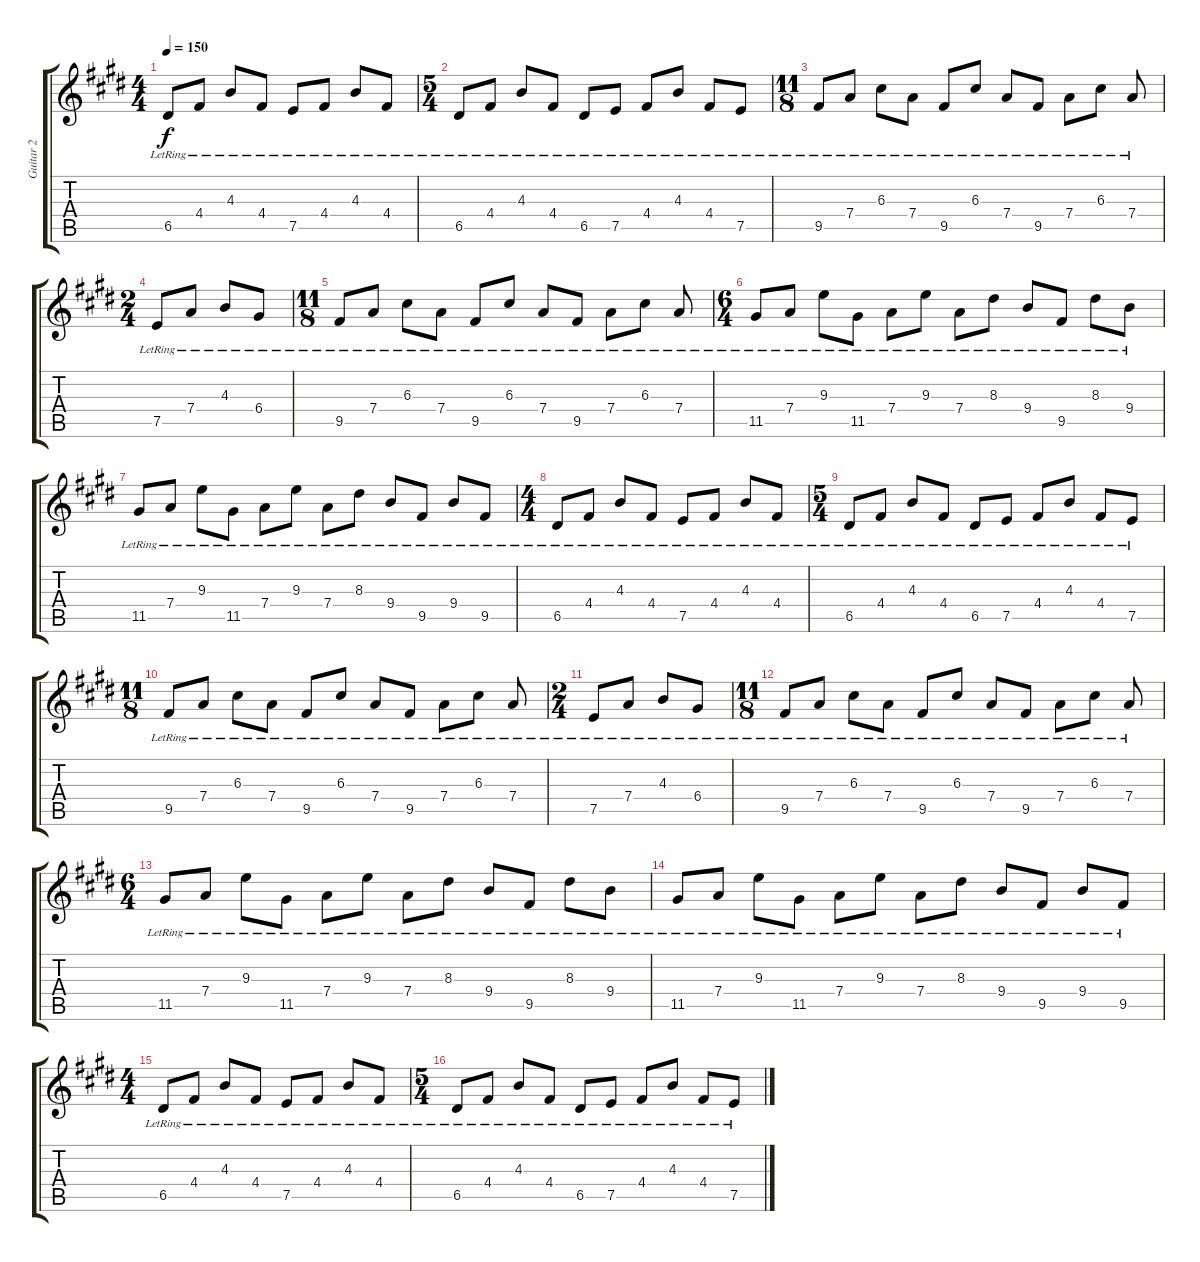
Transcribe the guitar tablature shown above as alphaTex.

\track ("Guitar 2" "Guitar 2") {instrument electricguitarjazz}
\staff {score tabs}
\tuning (E4 B3 G3 D3 A2 E2) {hide}
\ts (4 4)
\tempo 150
\clef g2
\ks e
6.5{lr}.8{dy f} 4.4{lr}.8 4.3{lr}.8 4.4{lr}.8 7.5{lr}.8 4.4{lr}.8 4.3{lr}.8 4.4{lr}.8 |
\ts (5 4)
6.5{lr}.8 4.4{lr}.8 4.3{lr}.8 4.4{lr}.8 6.5{lr}.8 7.5{lr}.8 4.4{lr}.8 4.3{lr}.8 4.4{lr}.8 7.5{lr}.8 |
\ts (11 8)
9.5{lr}.8 7.4{lr}.8 6.3{lr}.8 7.4{lr}.8 9.5{lr}.8 6.3{lr}.8 7.4{lr}.8 9.5{lr}.8 7.4{lr}.8 6.3{lr}.8 7.4{lr}.8 |
\ts (2 4)
7.5{lr}.8 7.4{lr}.8 4.3{lr}.8 6.4{lr}.8 |
\ts (11 8)
9.5{lr}.8 7.4{lr}.8 6.3{lr}.8 7.4{lr}.8 9.5{lr}.8 6.3{lr}.8 7.4{lr}.8 9.5{lr}.8 7.4{lr}.8 6.3{lr}.8 7.4{lr}.8 |
\ts (6 4)
11.5{lr}.8 7.4{lr}.8 9.3{lr}.8 11.5{lr}.8 7.4{lr}.8 9.3{lr}.8 7.4{lr}.8 8.3{lr}.8 9.4{lr}.8 9.5{lr}.8 8.3{lr}.8 9.4{lr}.8 |
11.5{lr}.8 7.4{lr}.8 9.3{lr}.8 11.5{lr}.8 7.4{lr}.8 9.3{lr}.8 7.4{lr}.8 8.3{lr}.8 9.4{lr}.8 9.5{lr}.8 9.4{lr}.8 9.5{lr}.8 |
\ts (4 4)
6.5{lr}.8 4.4{lr}.8 4.3{lr}.8 4.4{lr}.8 7.5{lr}.8 4.4{lr}.8 4.3{lr}.8 4.4{lr}.8 |
\ts (5 4)
6.5{lr}.8 4.4{lr}.8 4.3{lr}.8 4.4{lr}.8 6.5{lr}.8 7.5{lr}.8 4.4{lr}.8 4.3{lr}.8 4.4{lr}.8 7.5{lr}.8 |
\ts (11 8)
\section ("" "")
9.5{lr}.8 7.4{lr}.8 6.3{lr}.8 7.4{lr}.8 9.5{lr}.8 6.3{lr}.8 7.4{lr}.8 9.5{lr}.8 7.4{lr}.8 6.3{lr}.8 7.4{lr}.8 |
\ts (2 4)
7.5{lr}.8 7.4{lr}.8 4.3{lr}.8 6.4{lr}.8 |
\ts (11 8)
9.5{lr}.8 7.4{lr}.8 6.3{lr}.8 7.4{lr}.8 9.5{lr}.8 6.3{lr}.8 7.4{lr}.8 9.5{lr}.8 7.4{lr}.8 6.3{lr}.8 7.4{lr}.8 |
\ts (6 4)
11.5{lr}.8 7.4{lr}.8 9.3{lr}.8 11.5{lr}.8 7.4{lr}.8 9.3{lr}.8 7.4{lr}.8 8.3{lr}.8 9.4{lr}.8 9.5{lr}.8 8.3{lr}.8 9.4{lr}.8 |
11.5{lr}.8 7.4{lr}.8 9.3{lr}.8 11.5{lr}.8 7.4{lr}.8 9.3{lr}.8 7.4{lr}.8 8.3{lr}.8 9.4{lr}.8 9.5{lr}.8 9.4{lr}.8 9.5{lr}.8 |
\ts (4 4)
6.5{lr}.8 4.4{lr}.8 4.3{lr}.8 4.4{lr}.8 7.5{lr}.8 4.4{lr}.8 4.3{lr}.8 4.4{lr}.8 |
\ts (5 4)
6.5{lr}.8 4.4{lr}.8 4.3{lr}.8 4.4{lr}.8 6.5{lr}.8 7.5{lr}.8 4.4{lr}.8 4.3{lr}.8 4.4{lr}.8 7.5{lr}.8
